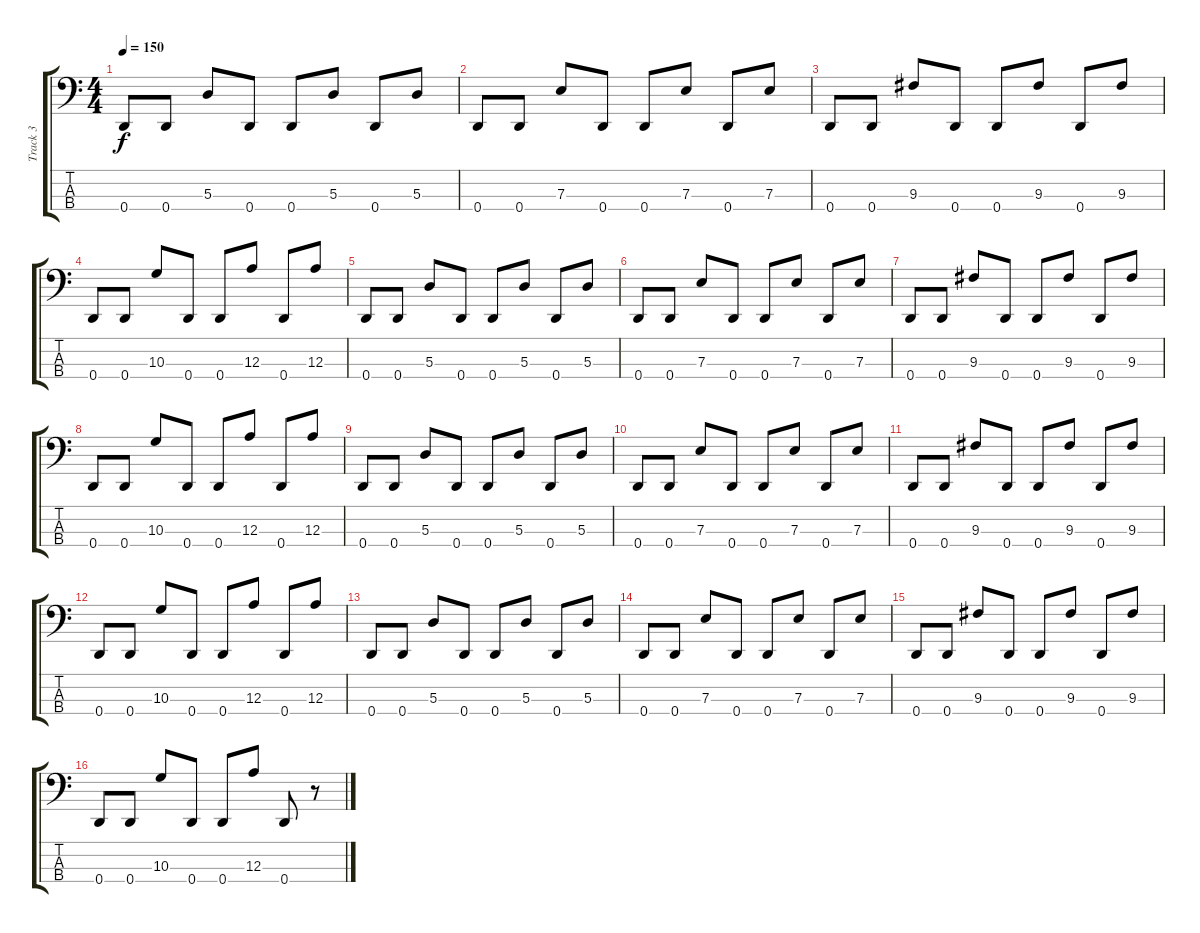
\track ("Track 3" "Track 3") {instrument electricbasspick}
\staff {score tabs}
\tuning (G2 D2 A1 D1) {hide}
\ts (4 4)
\tempo 150
\clef f4
\ks c
0.4.8{dy f} 0.4.8 5.3.8 0.4.8 0.4.8 5.3.8 0.4.8 5.3.8 |
0.4.8 0.4.8 7.3.8 0.4.8 0.4.8 7.3.8 0.4.8 7.3.8 |
0.4.8 0.4.8 9.3.8 0.4.8 0.4.8 9.3.8 0.4.8 9.3.8 |
0.4.8 0.4.8 10.3.8 0.4.8 0.4.8 12.3.8 0.4.8 12.3.8 |
0.4.8 0.4.8 5.3.8 0.4.8 0.4.8 5.3.8 0.4.8 5.3.8 |
0.4.8 0.4.8 7.3.8 0.4.8 0.4.8 7.3.8 0.4.8 7.3.8 |
0.4.8 0.4.8 9.3.8 0.4.8 0.4.8 9.3.8 0.4.8 9.3.8 |
0.4.8 0.4.8 10.3.8 0.4.8 0.4.8 12.3.8 0.4.8 12.3.8 |
0.4.8 0.4.8 5.3.8 0.4.8 0.4.8 5.3.8 0.4.8 5.3.8 |
0.4.8 0.4.8 7.3.8 0.4.8 0.4.8 7.3.8 0.4.8 7.3.8 |
0.4.8 0.4.8 9.3.8 0.4.8 0.4.8 9.3.8 0.4.8 9.3.8 |
0.4.8 0.4.8 10.3.8 0.4.8 0.4.8 12.3.8 0.4.8 12.3.8 |
0.4.8 0.4.8 5.3.8 0.4.8 0.4.8 5.3.8 0.4.8 5.3.8 |
0.4.8 0.4.8 7.3.8 0.4.8 0.4.8 7.3.8 0.4.8 7.3.8 |
0.4.8 0.4.8 9.3.8 0.4.8 0.4.8 9.3.8 0.4.8 9.3.8 |
0.4.8 0.4.8 10.3.8 0.4.8 0.4.8 12.3.8 0.4.8 r.8
